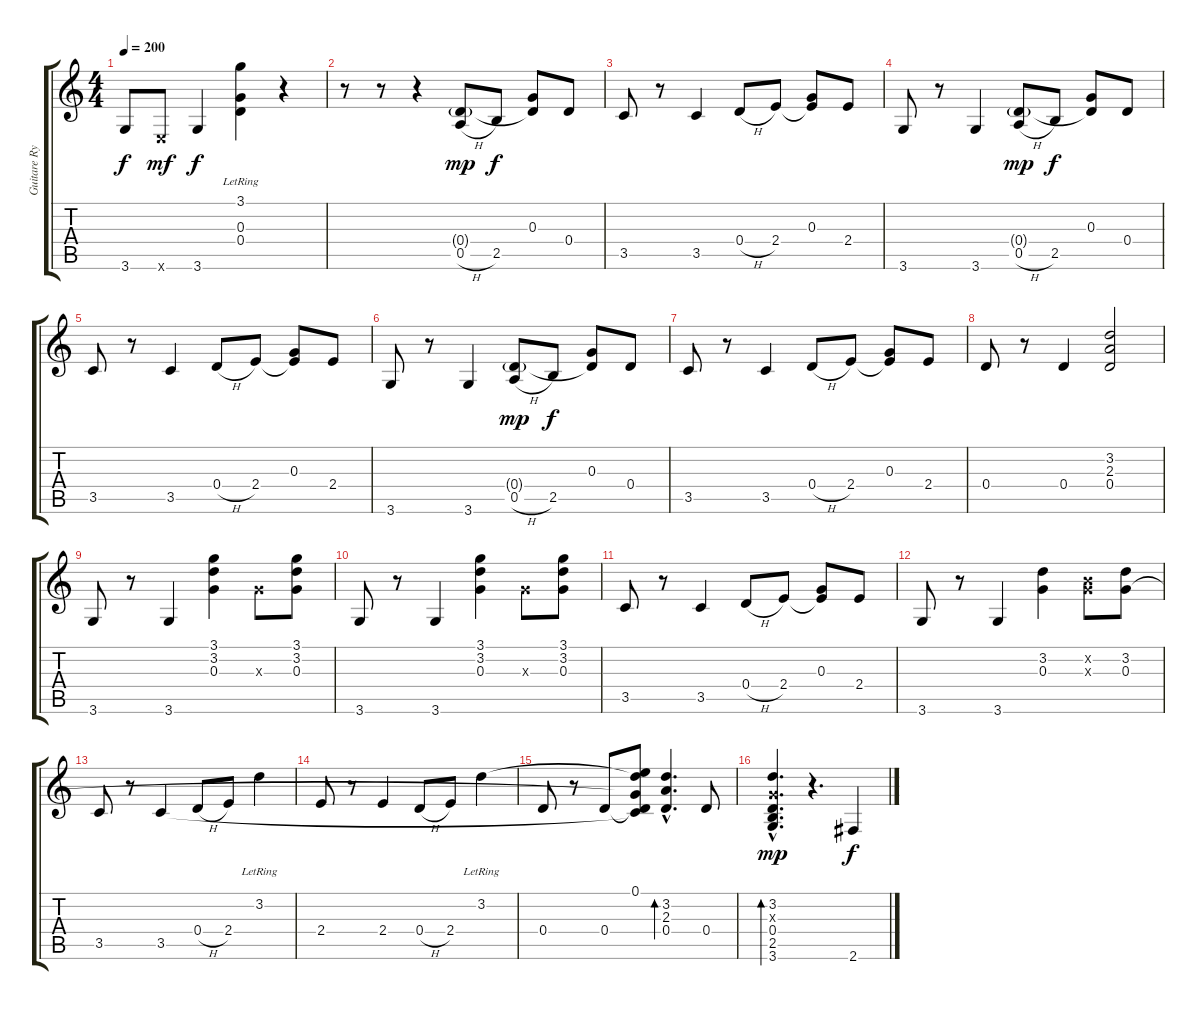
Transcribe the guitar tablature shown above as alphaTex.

\track ("Guitare Rythme" "Guitare Ry") {instrument overdrivenguitar}
\staff {score tabs}
\tuning (E4 B3 G3 D3 A2 E2) {hide}
\ts (4 4)
\tempo 200
\clef g2
\ks c
3.6.8{dy f volume 8} 0.6{x}.8{dy mf} 3.6.4{dy f} (3.1{lr} 0.3{lr} 0.4{lr}).4 r.4 |
r.8 r.8 r.4 (0.4{g} 0.5{h}).8{dy mp} 2.5.8{dy f} (0.3 0.4{t}).8 0.4.8 |
3.5.8 r.8 3.5.4 0.4{h}.8 2.4.8 (0.3 2.4{t}).8 2.4.8 |
3.6.8 r.8 3.6.4 (0.4{g} 0.5{h}).8{dy mp} 2.5.8{dy f} (0.3 0.4{t}).8 0.4.8 |
3.5.8 r.8 3.5.4 0.4{h}.8 2.4.8 (0.3 2.4{t}).8 2.4.8 |
3.6.8 r.8 3.6.4 (0.4{g} 0.5{h}).8{dy mp} 2.5.8{dy f} (0.3 0.4{t}).8 0.4.8 |
3.5.8 r.8 3.5.4 0.4{h}.8 2.4.8 (0.3 2.4{t}).8 2.4.8 |
0.4.8 r.8 0.4.4 (3.2 2.3 0.4).2 |
3.6.8 r.8 3.6.4 (3.1 3.2 0.3).4 0.3{x}.8 (3.1 3.2 0.3).8 |
3.6.8 r.8 3.6.4 (3.1 3.2 0.3).4 0.3{x}.8 (3.1 3.2 0.3).8 |
3.5.8 r.8 3.5.4 0.4{h}.8 2.4.8 (0.3 2.4{t}).8 2.4.8 |
3.6.8 r.8 3.6.4 (3.2 0.3).4 (0.2{x} 0.3{x}).8 (3.2 0.3).8 |
3.5.8 r.8 3.5.4 0.4{h}.8 2.4.8 3.2{lr}.4 |
2.4.8 r.8 2.4.4 0.4{h}.8 2.4.8 3.2{lr}.4 |
0.4.8 r.8 0.4.8 (0.1 3.2{t} 0.3{t} 0.4{t} 3.5{t}).8 (3.2{hac} 2.3{hac} 0.4{hac}).4{d bd 240} 0.4.8 |
(3.2{hac} 0.3{hac x} 0.4{hac} 2.5{hac} 3.6{hac}).4{d bd 120 dy mp} r.4{d} 2.6{ss}.4{dy f}
